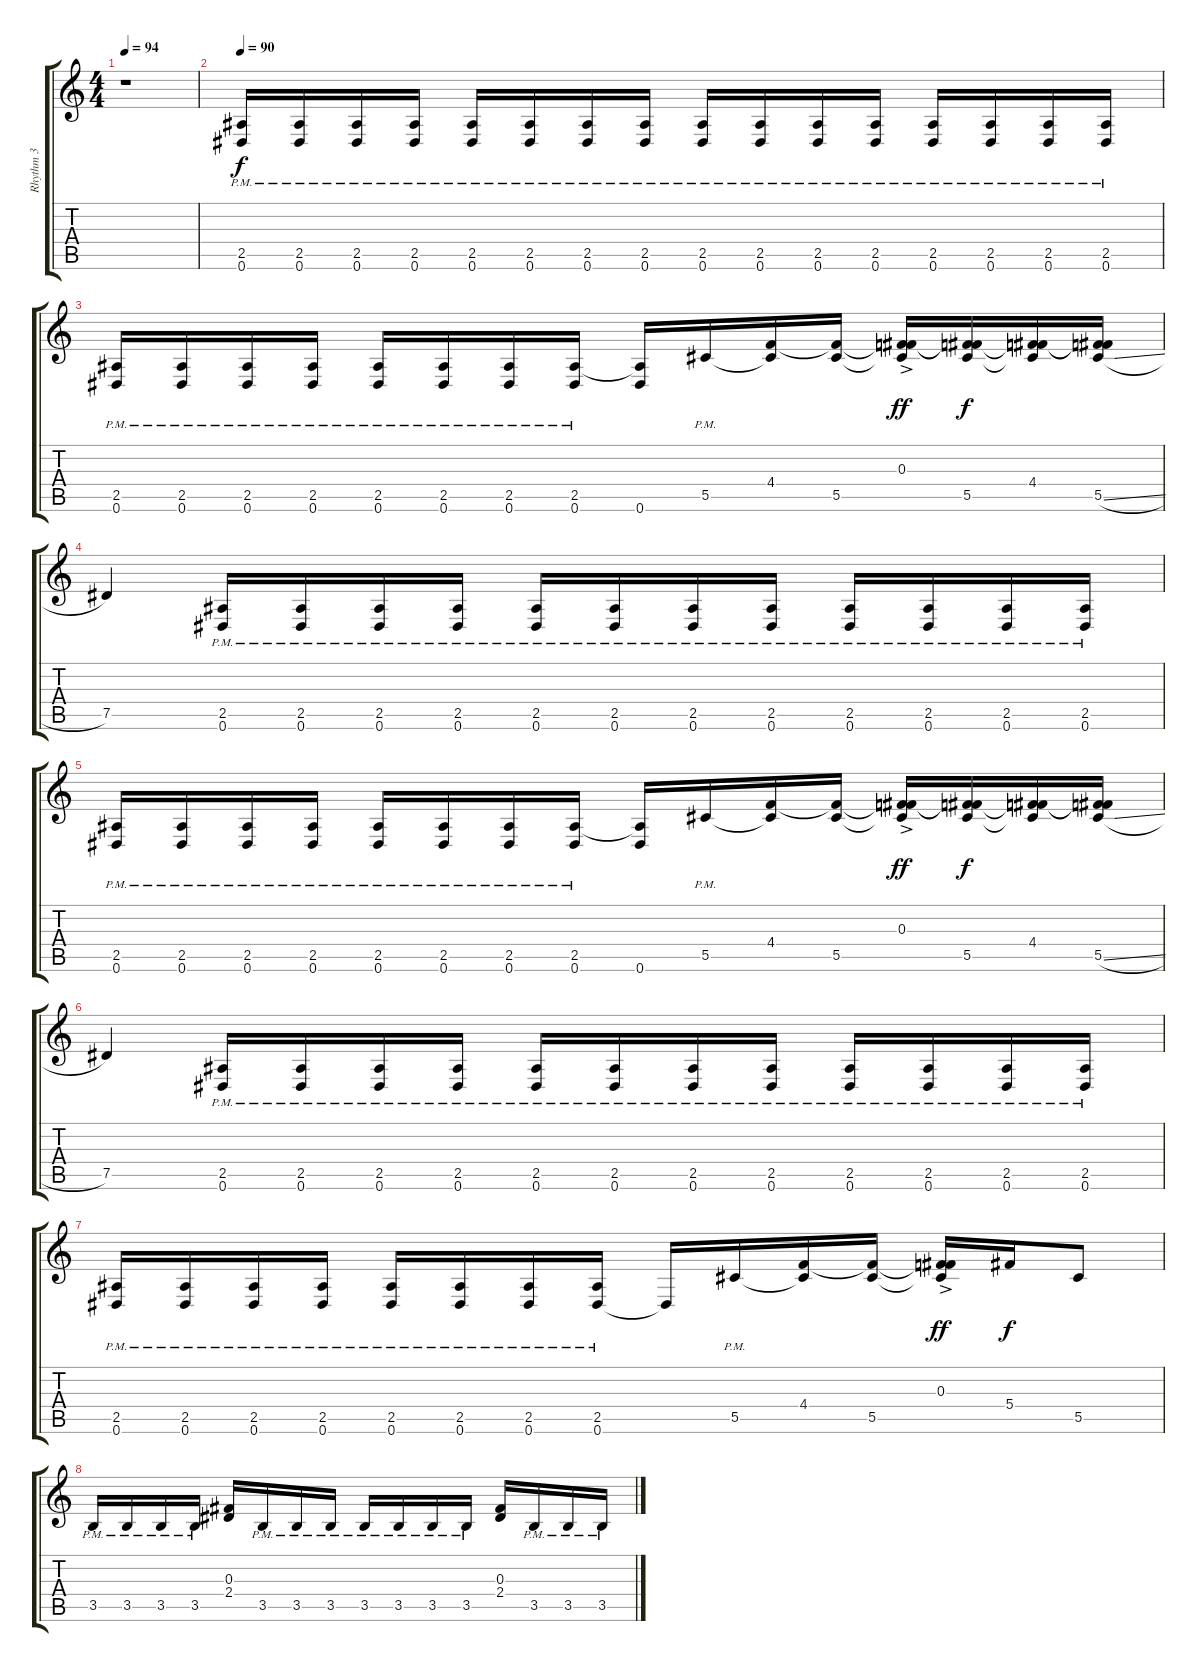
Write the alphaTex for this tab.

\track ("Rhythm 3" "Rhythm 3") {instrument electricguitarclean}
\staff {score tabs}
\tuning (Eb4 Bb3 Gb3 Db3 Ab2 Eb2) {hide}
\ts (4 4)
\tempo 94
\clef g2
\ks c
r.1{dy f} |
\tempo 90
(2.5{pm} 0.6{pm}).16{volume 15 balance 15 instrument electricguitarclean} (2.5{pm} 0.6{pm}).16 (2.5{pm} 0.6{pm}).16 (2.5{pm} 0.6{pm}).16 (2.5{pm} 0.6{pm}).16 (2.5{pm} 0.6{pm}).16 (2.5{pm} 0.6{pm}).16 (2.5{pm} 0.6{pm}).16 (2.5{pm} 0.6{pm}).16 (2.5{pm} 0.6{pm}).16 (2.5{pm} 0.6{pm}).16 (2.5{pm} 0.6{pm}).16 (2.5{pm} 0.6{pm}).16 (2.5{pm} 0.6{pm}).16 (2.5{pm} 0.6{pm}).16 (2.5{pm} 0.6{pm}).16 |
(2.5{pm} 0.6{pm}).16 (2.5{pm} 0.6{pm}).16 (2.5{pm} 0.6{pm}).16 (2.5{pm} 0.6{pm}).16 (2.5{pm} 0.6{pm}).16 (2.5{pm} 0.6{pm}).16 (2.5{pm} 0.6{pm}).16 (2.5{pm} 0.6{pm}).16 (2.5{t} 0.6).16 5.5{pm}.16 (4.4 5.5{t}).16 (4.4{t} 5.5).16 (0.3{ac} 4.4{t} 5.5{t}).16{dy ff} (0.3{t} 4.4{t} 5.5).16{dy f} (0.3{t} 4.4 5.5{t}).16 (0.3{t} 4.4{t} 5.5{sl}).16 |
7.5.4 (2.5{pm} 0.6{pm}).16 (2.5{pm} 0.6{pm}).16 (2.5{pm} 0.6{pm}).16 (2.5{pm} 0.6{pm}).16 (2.5{pm} 0.6{pm}).16 (2.5{pm} 0.6{pm}).16 (2.5{pm} 0.6{pm}).16 (2.5{pm} 0.6{pm}).16 (2.5{pm} 0.6{pm}).16 (2.5{pm} 0.6{pm}).16 (2.5{pm} 0.6{pm}).16 (2.5{pm} 0.6{pm}).16 |
(2.5{pm} 0.6{pm}).16 (2.5{pm} 0.6{pm}).16 (2.5{pm} 0.6{pm}).16 (2.5{pm} 0.6{pm}).16 (2.5{pm} 0.6{pm}).16 (2.5{pm} 0.6{pm}).16 (2.5{pm} 0.6{pm}).16 (2.5{pm} 0.6{pm}).16 (2.5{t} 0.6).16 5.5{pm}.16 (4.4 5.5{t}).16 (4.4{t} 5.5).16 (0.3{ac} 4.4{t} 5.5{t}).16{dy ff} (0.3{t} 4.4{t} 5.5).16{dy f} (0.3{t} 4.4 5.5{t}).16 (0.3{t} 4.4{t} 5.5{sl}).16 |
7.5.4 (2.5{pm} 0.6{pm}).16 (2.5{pm} 0.6{pm}).16 (2.5{pm} 0.6{pm}).16 (2.5{pm} 0.6{pm}).16 (2.5{pm} 0.6{pm}).16 (2.5{pm} 0.6{pm}).16 (2.5{pm} 0.6{pm}).16 (2.5{pm} 0.6{pm}).16 (2.5{pm} 0.6{pm}).16 (2.5{pm} 0.6{pm}).16 (2.5{pm} 0.6{pm}).16 (2.5{pm} 0.6{pm}).16 |
(2.5{pm} 0.6{pm}).16 (2.5{pm} 0.6{pm}).16 (2.5{pm} 0.6{pm}).16 (2.5{pm} 0.6{pm}).16 (2.5{pm} 0.6{pm}).16 (2.5{pm} 0.6{pm}).16 (2.5{pm} 0.6{pm}).16 (2.5{pm} 0.6{pm}).16 0.6{t}.16 5.5{pm}.16 (4.4 5.5{t}).16 (4.4{t} 5.5).16 (0.3{ac} 4.4{t} 5.5{t}).16{dy ff} 5.4.16{dy f} 5.5.8 |
3.5{pm}.16 3.5{pm}.16 3.5{pm}.16 3.5{pm}.16 (0.3 2.4).16 3.5{pm}.16 3.5{pm}.16 3.5{pm}.16 3.5{pm}.16 3.5{pm}.16 3.5{pm}.16 3.5{pm}.16 (0.3 2.4).16 3.5{pm}.16 3.5{pm}.16 3.5{pm}.16
